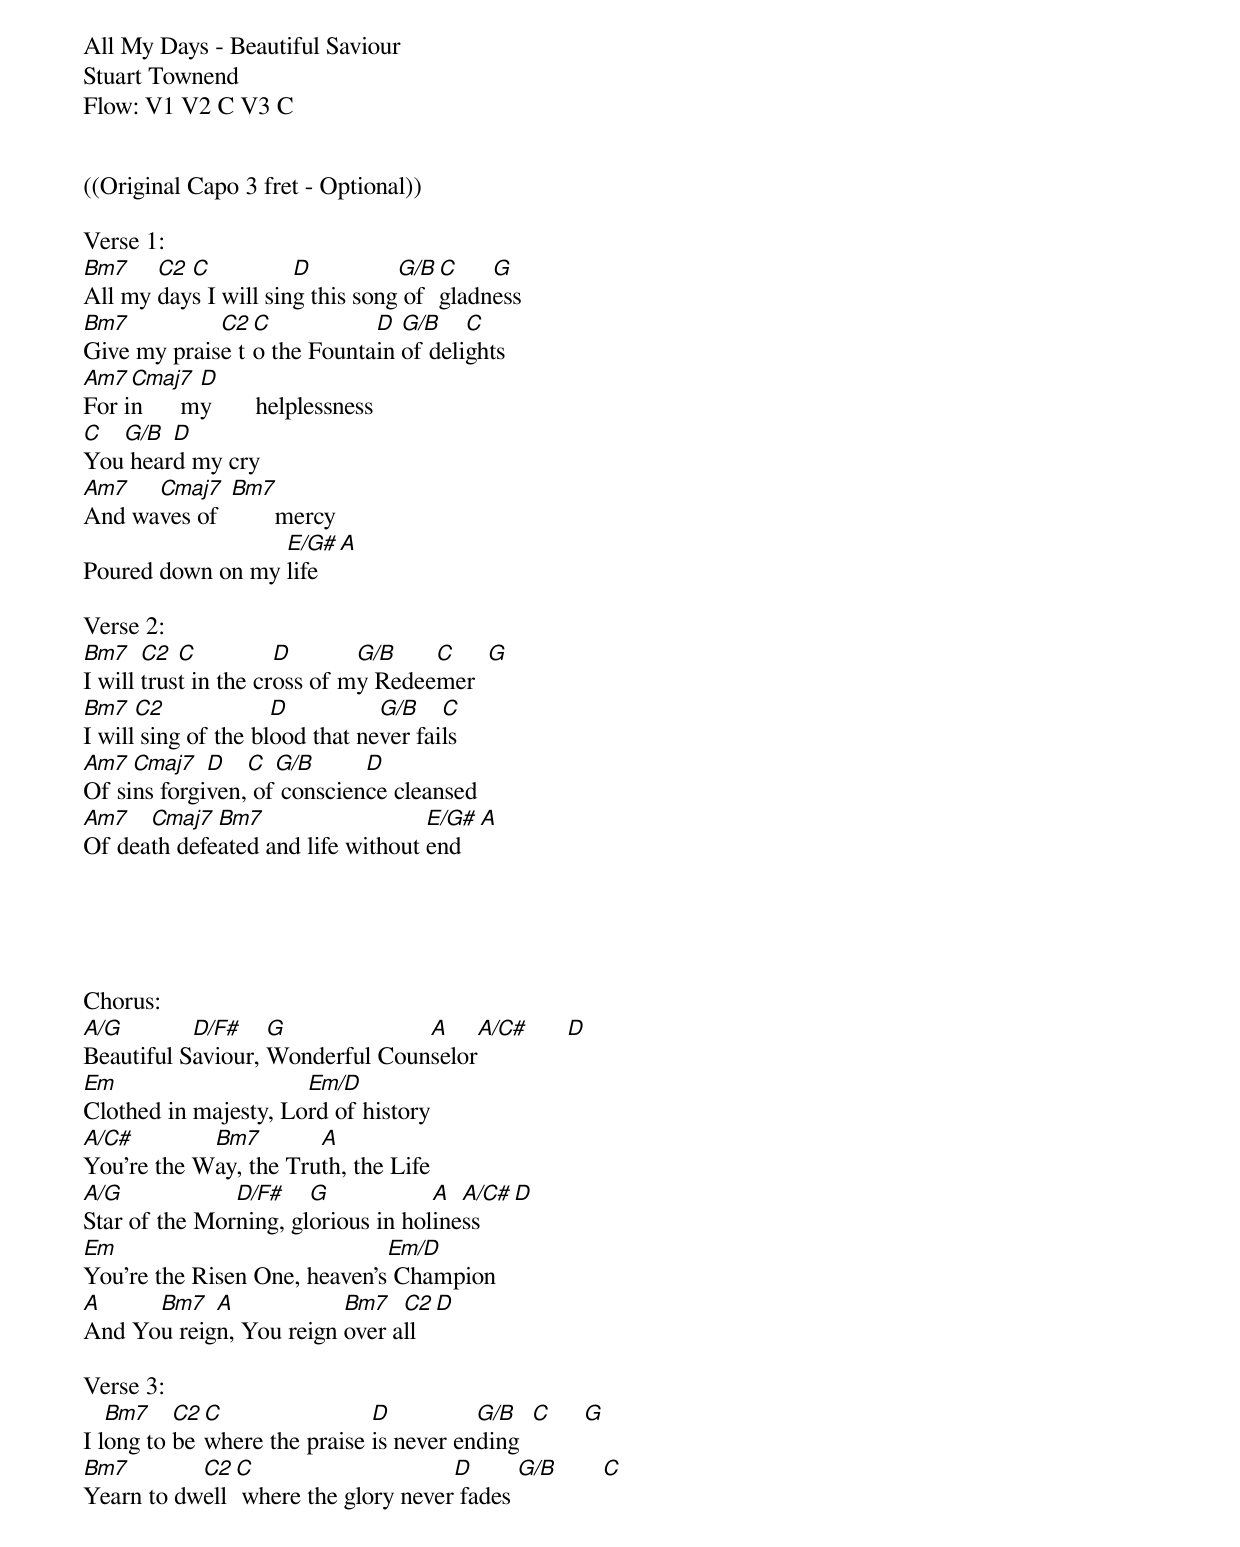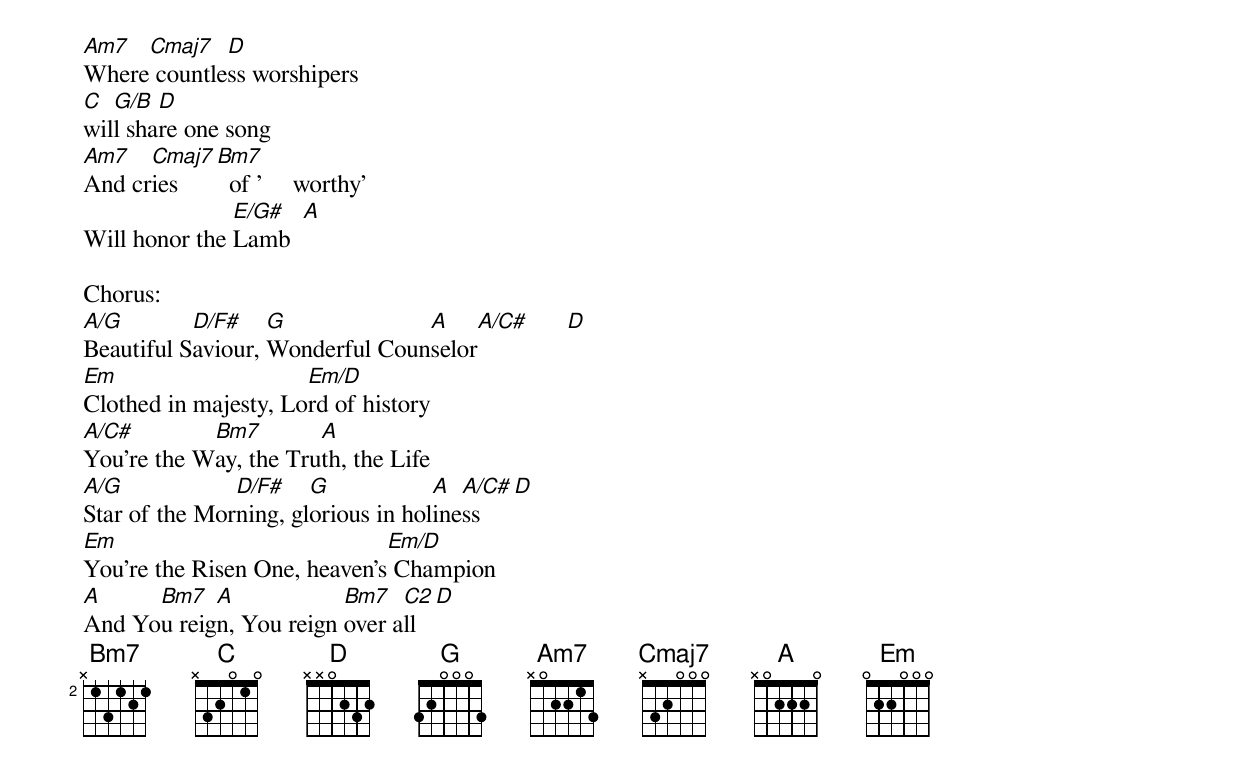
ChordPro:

All My Days - Beautiful Saviour
Stuart Townend
Flow: V1 V2 C V3 C


((Original Capo 3 fret - Optional))

Verse 1:
[Bm7]All my [C2]day[C]s I will sin[D]g this song[G/B] of [C]gladn[G]ess
[Bm7]Give my prais[C2]e t[C]o the Founta[D]in [G/B]of deli[C]ghts
[Am7]For i[Cmaj7]n      m[D]y       helplessness
[C]You[G/B] hear[D]d my cry
[Am7]And wa[Cmaj7]ves of  [Bm7]       mercy
Poured down on my [E/G#]life  [A]

Verse 2:
[Bm7]I will [C2]trus[C]t in the cr[D]oss of m[G/B]y Redee[C]mer  [G]
[Bm7]I will[C2] sing of the bl[D]ood that ne[G/B]ver fai[C]ls
[Am7]Of si[Cmaj7]ns forgi[D]ven,[C] of[G/B] conscien[D]ce cleansed
[Am7]Of dea[Cmaj7]th defe[Bm7]ated and life without [E/G#]end   [A]





Chorus:
[A/G]Beautiful S[D/F#]aviour, [G]Wonderful Coun[A]selor[A/C#]      [D]
[Em]Clothed in majesty, Lo[Em/D]rd of history
[A/C#]You're the W[Bm7]ay, the Tru[A]th, the Life
[A/G]Star of the Mor[D/F#]ning, gl[G]orious in hol[A]ine[A/C#]ss   [D]
[Em]You're the Risen One, heaven's[Em/D] Champion
[A]And Yo[Bm7]u reig[A]n, You reign [Bm7]over a[C2]ll  [D]

Verse 3:
I l[Bm7]ong to [C2]be [C]where the praise [D]is never en[G/B]ding  [C]     [G]
[Bm7]Yearn to dw[C2]ell[C] where the glory never[D] fades [G/B]       [C]
[Am7]Where[Cmaj7] countle[D]ss worshipers
[C]wil[G/B]l sha[D]re one song
[Am7]And cr[Cmaj7]ies   [Bm7]  of '     worthy'
Will honor the [E/G#]Lamb  [A]

Chorus:
[A/G]Beautiful S[D/F#]aviour, [G]Wonderful Coun[A]selor[A/C#]      [D]
[Em]Clothed in majesty, Lo[Em/D]rd of history
[A/C#]You're the W[Bm7]ay, the Tru[A]th, the Life
[A/G]Star of the Mor[D/F#]ning, gl[G]orious in hol[A]ine[A/C#]ss   [D]
[Em]You're the Risen One, heaven's[Em/D] Champion
[A]And Yo[Bm7]u reig[A]n, You reign [Bm7]over a[C2]ll  [D]
